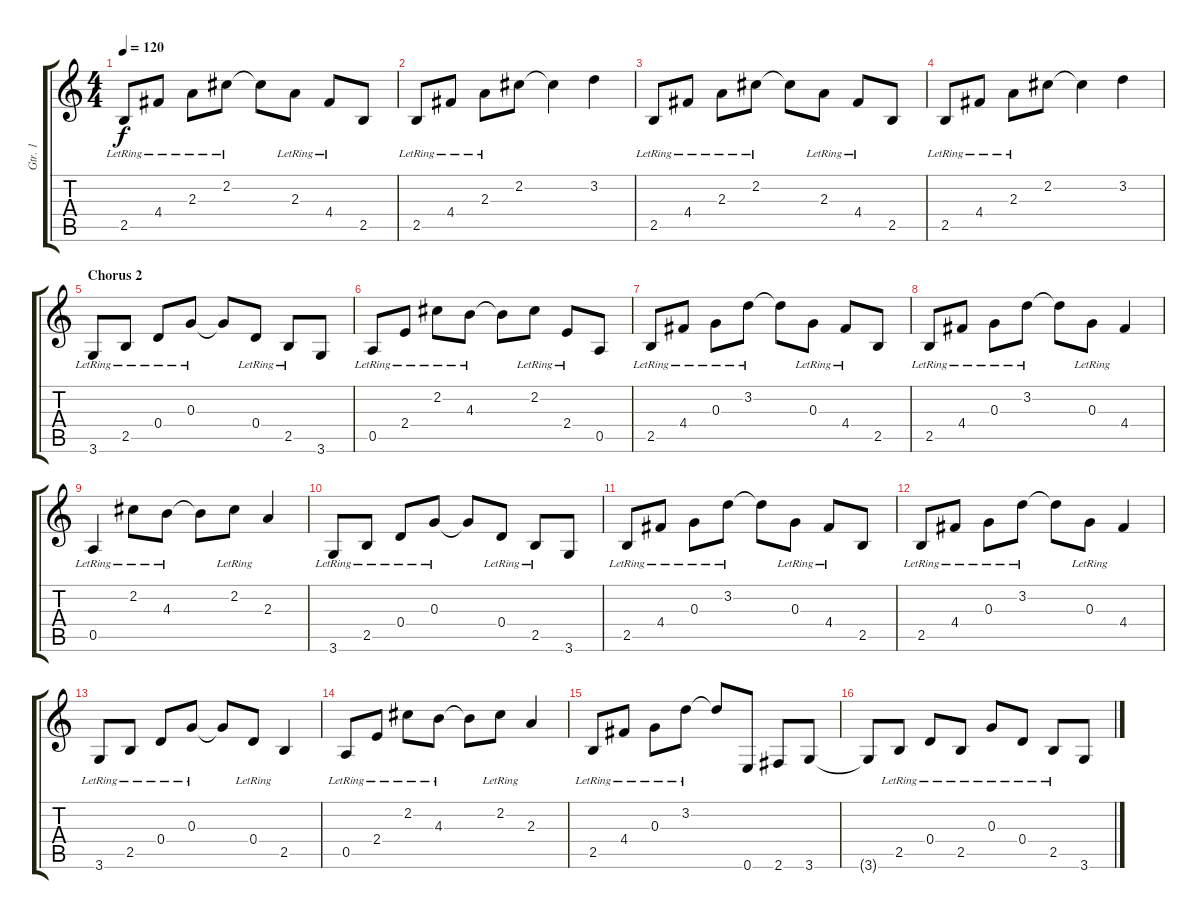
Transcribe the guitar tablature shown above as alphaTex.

\track ("Gtr. 1" "Gtr. 1") {instrument electricguitarclean}
\staff {score tabs}
\tuning (E4 B3 G3 D3 A2 E2) {hide}
\ts (4 4)
\tempo 120
\clef g2
\ks c
2.5{lr}.8{dy f} 4.4{lr}.8 2.3{lr}.8 2.2{lr}.8 2.2{t}.8 2.3{lr}.8 4.4{lr}.8 2.5.8 |
2.5{lr}.8 4.4{lr}.8 2.3{lr}.8 2.2.8 2.2{t}.4 3.2.4 |
2.5{lr}.8 4.4{lr}.8 2.3{lr}.8 2.2{lr}.8 2.2{t}.8 2.3{lr}.8 4.4{lr}.8 2.5.8 |
2.5{lr}.8 4.4{lr}.8 2.3{lr}.8 2.2.8 2.2{t}.4 3.2.4 |
\section ("" "Chorus 2")
3.6{lr}.8 2.5{lr}.8 0.4{lr}.8 0.3{lr}.8 0.3{t}.8 0.4{lr}.8 2.5{lr}.8 3.6.8 |
0.5{lr}.8 2.4{lr}.8 2.2{lr}.8 4.3{lr}.8 4.3{t}.8 2.2{lr}.8 2.4{lr}.8 0.5.8 |
2.5{lr}.8 4.4{lr}.8 0.3{lr}.8 3.2{lr}.8 3.2{t}.8 0.3{lr}.8 4.4{lr}.8 2.5.8 |
2.5{lr}.8 4.4{lr}.8 0.3{lr}.8 3.2{lr}.8 3.2{t}.8 0.3{lr}.8 4.4.4 |
0.5{lr}.4 2.2{lr}.8 4.3{lr}.8 4.3{t}.8 2.2{lr}.8 2.3.4 |
3.6{lr}.8 2.5{lr}.8 0.4{lr}.8 0.3{lr}.8 0.3{t}.8 0.4{lr}.8 2.5{lr}.8 3.6.8 |
2.5{lr}.8 4.4{lr}.8 0.3{lr}.8 3.2{lr}.8 3.2{t}.8 0.3{lr}.8 4.4{lr}.8 2.5.8 |
2.5{lr}.8 4.4{lr}.8 0.3{lr}.8 3.2{lr}.8 3.2{t}.8 0.3{lr}.8 4.4.4 |
3.6{lr}.8 2.5{lr}.8 0.4{lr}.8 0.3{lr}.8 0.3{t}.8 0.4{lr}.8 2.5.4 |
0.5{lr}.8 2.4{lr}.8 2.2{lr}.8 4.3{lr}.8 4.3{t}.8 2.2{lr}.8 2.3.4 |
2.5{lr}.8 4.4{lr}.8 0.3{lr}.8 3.2{lr}.8 3.2{t}.8 0.6.8 2.6.8 3.6.8 |
3.6{t}.8 2.5{lr}.8 0.4{lr}.8 2.5{lr}.8 0.3{lr}.8 0.4{lr}.8 2.5{lr}.8 3.6.8
